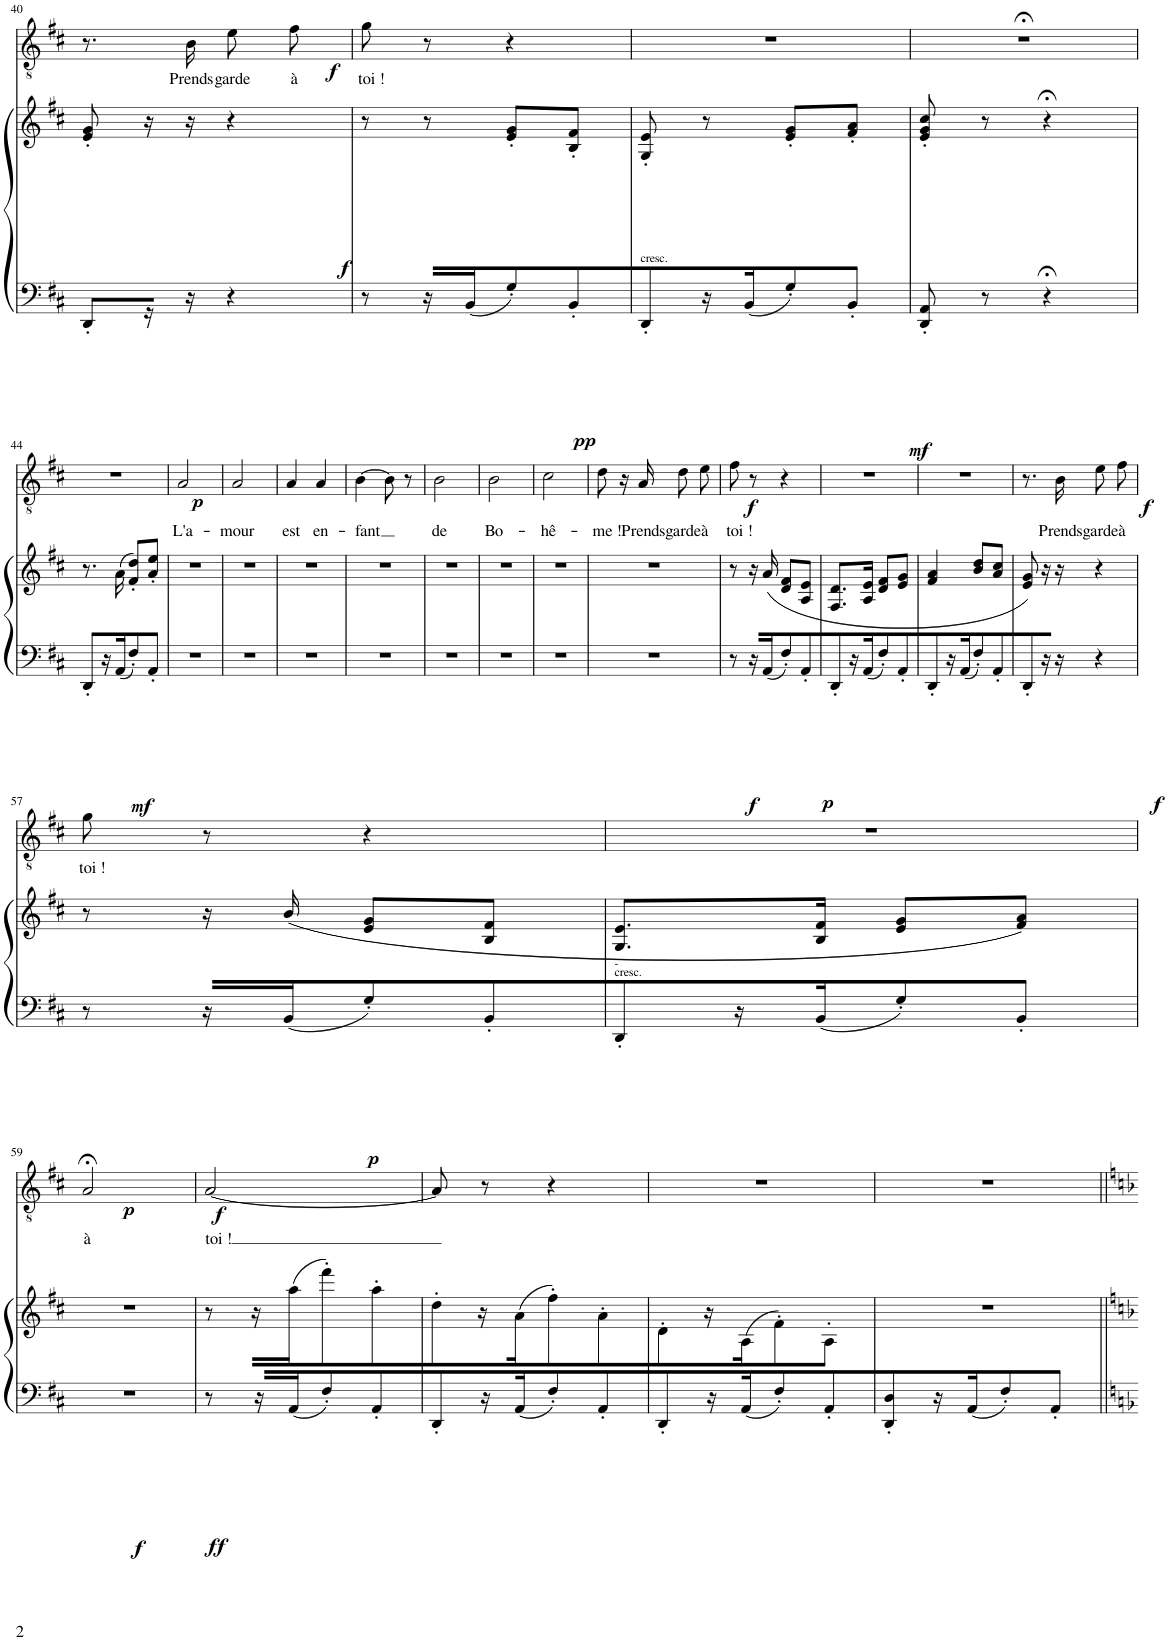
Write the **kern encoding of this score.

**kern	**kern	**dynam	**kern	**text	**dynam
*part2	*part2	*part2	*part1	*part1	*part1
*staff3	*staff2	*staff2/3	*staff1	*staff1	*staff1
*I"Piano	*	*	*I"TENORS Jeunes gens	*	*
*I'Pno	*	*	*	*	*
!!LO:PB:g=z
*clefF4	*clefG2	*	*clefGv2	*	*
*k[f#c#]	*k[f#c#]	*	*k[f#c#]	*	*
*M2/4	*M2/4	*	*M2/4	*	*
=40	=40	=40	=40	=40	=40
8DD'/L	8e/' 8g/'	.	8.r	.	.
16r	16r	.	.	.	.
!	!	!LO:DY:b	!	!LO:LY:b	!LO:DY:b
16r	16r	f	16B\	Prends	f
!	!	!	!	!LO:LY:b	!
4r	4r	.	8e\L	garde	.
!	!	!	!	!LO:LY:b	!
.	.	.	8f#\J	à	.
=41	=41	=41	=41	=41	=41
!	!	!	!	!LO:LY:b	!
8r	8r	.	8g\	toi !	.
16r	8r	.	8r	.	.
!	!	!LO:DY:b=2	!	!	!
16BB/J	.	pp	.	.	.
8G'/	8e/' 8g/'L	.	4r	.	.
8BB'/	8B/' 8f#/'J	.	.	.	.
=42	=42	=42	=42	=42	=42
!LO:TX:a:t=cresc.	!	!	!	!	!
8DD'/	8G/' 8e/'	.	2r	.	.
16r	8r	.	.	.	.
16BB/J	.	.	.	.	.
8G'/	8e/' 8g/'L	.	.	.	.
8BB'/J	8f#/' 8a/'J	.	.	.	.
=43	=43	=43	=43	=43	=43
!	!	!LO:DY:b=2	!	!	!
8DD/' 8AA/'	8e/' 8g/' 8cc#/'	mf	2r;<	.	.
8r	8r	.	.	.	.
4r;<	4r;<	.	.	.	.
!!LO:LB:g=z
=44	=44	=44	=44	=44	=44
!	!	!LO:DY:b=2	!	!	!
8DD'/L	8.r	mf	2r	.	.
16r	.	.	.	.	.
16AA/J	(16a\	.	.	.	.
8F#'/	8f#/' 8dd/'L)	.	.	.	.
8AA'/J	8a/' 8ee/'J	.	.	.	.
=45	=45	=45	=45	=45	=45
!	!	!	!	!LO:LY:b	!LO:DY:b
2r	2r	.	2A/	L'a-	p
=46	=46	=46	=46	=46	=46
!	!	!	!	!LO:LY:b	!
2r	2r	.	2A/	-mour	.
=47	=47	=47	=47	=47	=47
!	!	!	!	!LO:LY:b	!
2r	2r	.	4A/	est	.
!	!	!	!	!LO:LY:b	!
.	.	.	4A/	en-	.
=48	=48	=48	=48	=48	=48
!	!	!	!	!LO:LY:b	!
2r	2r	.	[4B\	-fant	.
.	.	.	8B\]	.	.
.	.	.	8r	.	.
=49	=49	=49	=49	=49	=49
!	!	!	!	!LO:LY:b	!
2r	2r	.	2B\	de	.
=50	=50	=50	=50	=50	=50
!	!	!	!	!LO:LY:b	!
2r	2r	.	2B\	Bo-	.
=51	=51	=51	=51	=51	=51
!	!	!	!	!LO:LY:b	!
2r	2r	.	2c#\	-hê-	.
=52	=52	=52	=52	=52	=52
!	!	!	!	!LO:LY:b	!
*	*^	*	*	*	*
2r	2r	8.ryy	.	8d\	-me !	.
.	.	.	.	16r	.	.
!	!	!	!LO:DY:b	!	!LO:LY:b	!LO:DY:b
.	.	4ryy	f	16A/	Prends	f
!	!	!	!	!	!LO:LY:b	!
.	.	.	.	8d\L	garde	.
!	!	!	!	!	!LO:LY:b	!
.	.	.	.	8e\J	à	.
.	.	16ryy	.	.	.	.
=53	=53	=53	=53	=53	=53	=53
!	!	!	!	!	!LO:LY:b	!
*	*v	*v	*	*	*	*
8r	8r	.	8f#\	toi !	.
16r	16r	.	8r	.	.
!	!	!LO:DY:b=2	!	!	!
16AA/J	(16a/	p	.	.	.
8F#'/	8d/ 8f#/L	.	4r	.	.
8AA'/	8A/ 8e/J	.	.	.	.
=54	=54	=54	=54	=54	=54
8DD'/	8.F#/ 8.d/L	.	2r	.	.
16r	.	.	.	.	.
16AA/J	16A/ 16e/Jk	.	.	.	.
8F#'/	8d/ 8f#/L	.	.	.	.
8AA'/	8e/ 8g/J	.	.	.	.
=55	=55	=55	=55	=55	=55
8DD'/	4f#/ 4a/	.	2r	.	.
16r	.	.	.	.	.
16AA/J	.	.	.	.	.
8F#'/	8b/ 8dd/L	.	.	.	.
8AA'/	8a/ 8cc#/J	.	.	.	.
=56	=56	=56	=56	=56	=56
8DD'/	8e/ 8g/)	.	8.r	.	.
16r	16r	.	.	.	.
!	!	!LO:DY:b=2	!	!LO:LY:b	!LO:DY:b
16r	16r	f	16B\	Prends	f
!	!	!	!	!LO:LY:b	!
4r	4r	.	8e\L	garde	.
!	!	!	!	!LO:LY:b	!
.	.	.	8f#\J	à	.
!!LO:LB:g=z
=57	=57	=57	=57	=57	=57
!	!	!	!	!LO:LY:b	!
8r	8r	.	8g\	toi !	.
16r	16r	.	8r	.	.
!	!	!LO:DY:b=2	!	!	!
16BB/J	(16b/	p	.	.	.
8G'/	8e/ 8g/L	.	4r	.	.
8BB'/	8B/ 8f#/J	.	.	.	.
=58	=58	=58	=58	=58	=58
!LO:TX:a:t=cresc.	!	!	!	!	!
!LO:TX:a:t=-	!	!	!	!	!
8DD'/	8.G/ 8.e/L	.	2r	.	.
16r	.	.	.	.	.
16BB/J	16B/ 16f#/Jk	.	.	.	.
8G'/	8e/ 8g/L	.	.	.	.
8BB'/J	8f#/ 8a/J)	.	.	.	.
!!LO:LB:g=z
=59	=59	=59	=59	=59	=59
!	!	!LO:DY:b=2	!	!LO:LY:b	!LO:DY:b
2r	2r	f	2A;</	à	p
=60	=60	=60	=60	=60	=60
!	!	!LO:DY:b=2	!	!LO:LY:b	!LO:DY:b
8r	8r	ff	[2A/	toi !	f
16r	16r	.	.	.	.
16AA/J	(16aa\J	.	.	.	.
8F#'/	8fff#'\)	.	.	.	.
8AA'/	8aa'\	.	.	.	.
=61	=61	=61	=61	=61	=61
8DD'/	8dd'\	.	8A/]	.	.
16r	16r	.	8r	.	.
16AA/J	(16a\J	.	.	.	.
8F#'/	8ff#'\)	.	4r	.	.
8AA'/	8a'\	.	.	.	.
=62	=62	=62	=62	=62	=62
8DD'/	8d'\	.	2r	.	.
16r	16r	.	.	.	.
16AA/J	(16A\J	.	.	.	.
8F#'/	8f#'\)	.	.	.	.
8AA'/	8A'\J	.	.	.	.
=63	=63	=63	=63	=63	=63
8DD/' 8D/'	2r	.	2r	.	.
16r	.	.	.	.	.
16AA/J	.	.	.	.	.
8F#'/	.	.	.	.	.
8AA'/J	.	.	.	.	.
=||	=||	=||	=||	=||	=||
*-	*-	*-	*-	*-	*-
